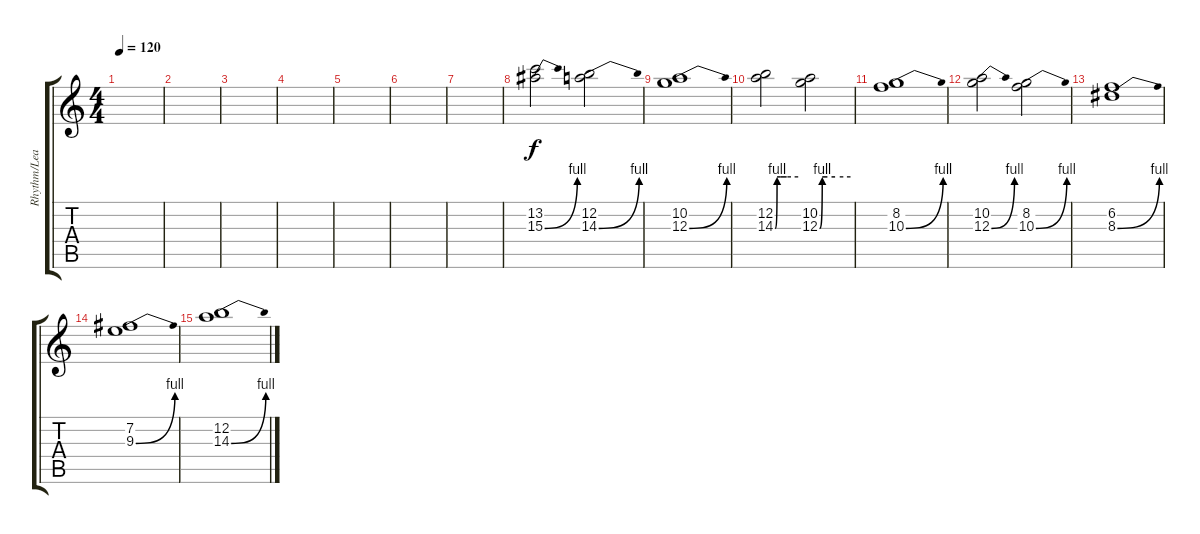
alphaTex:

\track ("Rhythm/Lead Guitar" "Rhythm/Lea") {instrument distortionguitar}
\staff {score tabs}
\tuning (E4 B3 G3 D3 A2 E2) {hide}
\ts (4 4)
\tempo 120
\clef g2
\ks c
|
|
|
|
|
|
|
(13.2 15.3{be (bend 0 0 60 4)}).2 (12.2 14.3{be (bend 0 0 60 4)}).2 |
(10.2 12.3{be (bend 0 0 60 4)}).1 |
(12.2 14.3{be (custom 0 0 5 4 14 4 30 4 60 4)}).2 (10.2 12.3{be (custom 0 0 5 4 15 4 30 4 60 4)}).2 |
(8.2 10.3{be (bend 0 0 60 4)}).1 |
(10.2 12.3{be (bend 0 0 60 4)}).2 (8.2 10.3{be (bend 0 0 60 4)}).2 |
(6.2 8.3{be (bend 0 0 60 4)}).1 |
(7.2 9.3{be (bend 0 0 60 4)}).1 |
(12.2 14.3{be (bend 0 0 60 4)}).1
